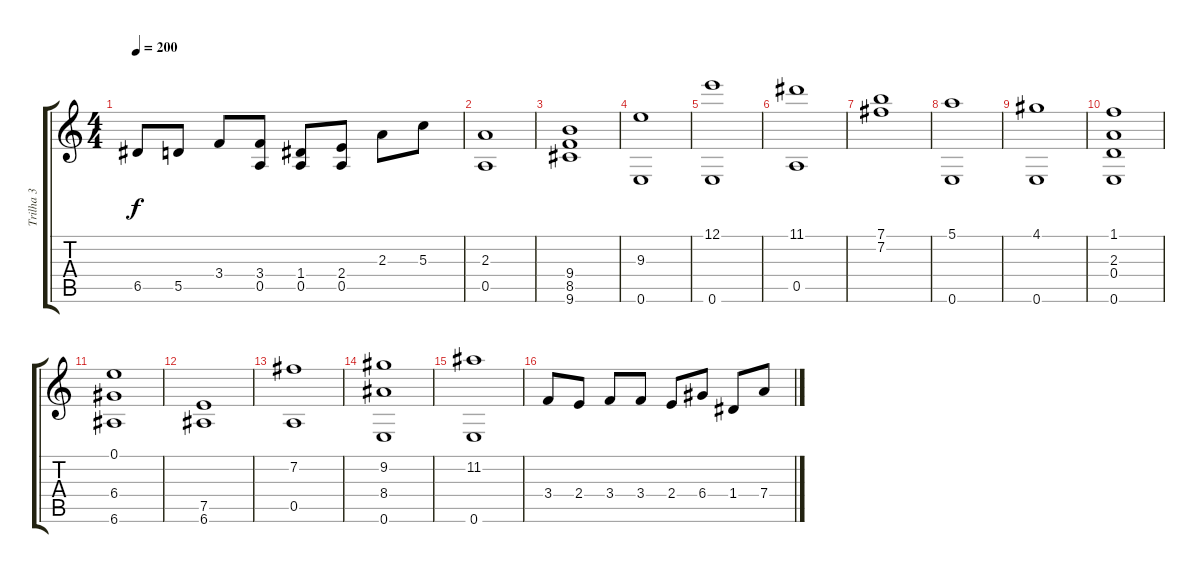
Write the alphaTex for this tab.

\track ("Trilha 3" "Trilha 3") {instrument overdrivenguitar}
\staff {score tabs}
\tuning (E4 B3 G3 D3 A2 E2) {hide}
\ts (4 4)
\tempo 200
\clef g2
\ks c
6.5.8{dy f} 5.5.8 3.4.8 (3.4 0.5).8 (1.4 0.5).8 (2.4 0.5).8 2.3.8 5.3.8 |
(2.3 0.5).1 |
(9.4 8.5 9.6).1 |
(9.3 0.6).1 |
(12.1 0.6).1 |
(11.1 0.5).1 |
(7.1 7.2).1 |
(5.1 0.6).1 |
(4.1 0.6).1 |
(1.1 2.3 0.4 0.6).1 |
(0.1 6.4 6.6).1 |
(7.5 6.6).1 |
(7.2 0.5).1 |
(9.2 8.4 0.6).1 |
(11.2 0.6).1 |
3.4.8 2.4.8 3.4.8 3.4.8 2.4.8 6.4.8 1.4.8 7.4.8
